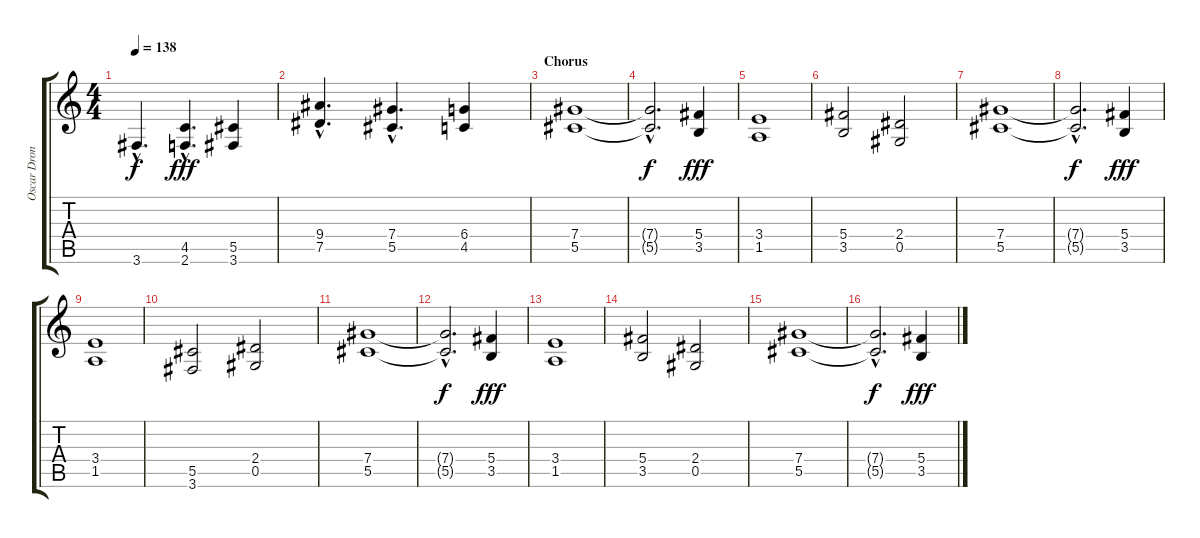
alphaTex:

\track ("Oscar Dronjak" "Oscar Dron") {instrument distortionguitar}
\staff {score tabs}
\tuning (Eb4 Bb3 Gb3 Db3 Ab2 Eb2) {hide}
\ts (4 4)
\tempo 138
\clef g2
\ks c
3.6{hac t}.4{d dy f} (4.5{hac} 2.6{hac}).4{d dy fff} (5.5 3.6).4 |
(9.4{hac} 7.5{hac}).4{d} (7.4{hac} 5.5{hac}).4{d} (6.4 4.5).4 |
\section ("" "Chorus")
(7.4 5.5).1 |
(7.4{hac t} 5.5{hac t}).2{d dy f} (5.4 3.5).4{dy fff} |
(3.4 1.5).1 |
(5.4 3.5).2 (2.4 0.5).2 |
(7.4 5.5).1 |
(7.4{hac t} 5.5{hac t}).2{d dy f} (5.4 3.5).4{dy fff} |
(3.4 1.5).1 |
(5.5 3.6).2 (2.4 0.5).2 |
(7.4 5.5).1 |
(7.4{hac t} 5.5{hac t}).2{d dy f} (5.4 3.5).4{dy fff} |
(3.4 1.5).1 |
(5.4 3.5).2 (2.4 0.5).2 |
(7.4 5.5).1 |
(7.4{hac t} 5.5{hac t}).2{d dy f} (5.4 3.5).4{dy fff}
